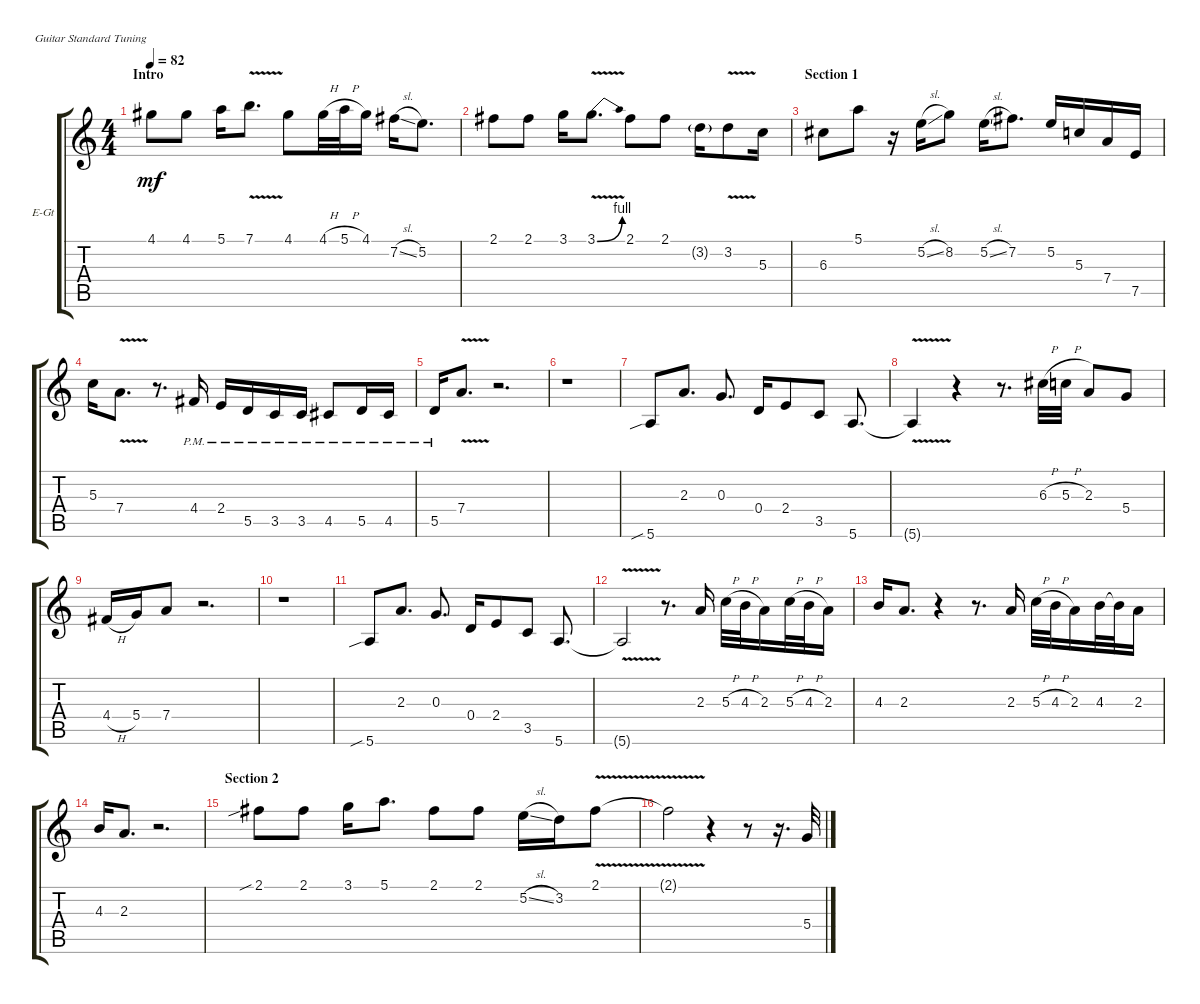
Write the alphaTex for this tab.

\bracketExtendMode groupsimilarinstruments
\firstSystemTrackNameOrientation horizontal
\otherSystemsTrackNameOrientation horizontal
\track ("Guitar" "E-Gt") {instrument overdrivenguitar}
\staff {score tabs}
\tuning (E4 B3 G3 D3 A2 E2)
\ts (4 4)
\beaming (8 2 2 2 2)
\section ("" "Intro")
\tempo 82
\clef g2
\ks aminor
4.1.8{dy mf instrument overdrivenguitar} 4.1.8 5.1.16 7.1{v}.8{d} 4.1.8 4.1{h}.32 5.1{h}.32 4.1.16 7.2{sl}.16 5.2.8{d} |
2.1.8 2.1.8 3.1.16 3.1{be (bend 0 0 15 4) v}.8{d} 2.1.8 2.1.8 3.2{g}.16 3.2{v}.8 5.3.16 |
\section ("" "Section 1")
6.3.8 5.1.8 r.16 5.2{sl}.16 8.2.8 5.2{sl}.16 7.2.8{d} 5.2.16 5.3.16 7.4.16 7.5.16 |
5.3.16 7.4{v}.8{d} r.8{d} 4.4{pm}.16 2.4{pm}.16 5.5{pm}.16 3.5{pm}.16 3.5{pm}.16 4.5{pm}.8 5.5{pm}.16 4.5{pm}.16 |
5.5{pm}.16 7.4{v}.8{d} r.2{d} |
r.1 |
5.6{sib}.8 2.3.8{d} 0.3.8{d} 0.4.16 2.4.8 3.5.8 5.6.8{d} |
5.6{v t}.4 r.4 r.8{d} 6.3{h}.32 5.3{h}.32 2.3.8 5.4.8 |
4.4{h}.16 5.4.16 7.4.8 r.2{d} |
r.1 |
5.6{sib}.8 2.3.8{d} 0.3.8{d} 0.4.16 2.4.8 3.5.8 5.6.8{d} |
5.6{v t}.2 r.8{d} 2.3.16 5.3{h}.32 4.3{h}.32 2.3.16 5.3{h}.32 4.3{h}.32 2.3.16 |
4.3.16 2.3.8{d} r.4 r.8{d} 2.3.16 5.3{h}.32 4.3{h}.32 2.3.16 4.3.32 4.3{t}.32 2.3.16 |
4.3.16 2.3.8{d} r.2{d} |
\section ("" "Section 2")
2.1{sib}.8 2.1.8 3.1.16 5.1.8{d} 2.1.8 2.1.8 5.2{sl}.16 3.2.16 2.1{v}.8 |
2.1{v t}.2 r.4 r.8 r.16{d} 5.4{sl}.32
